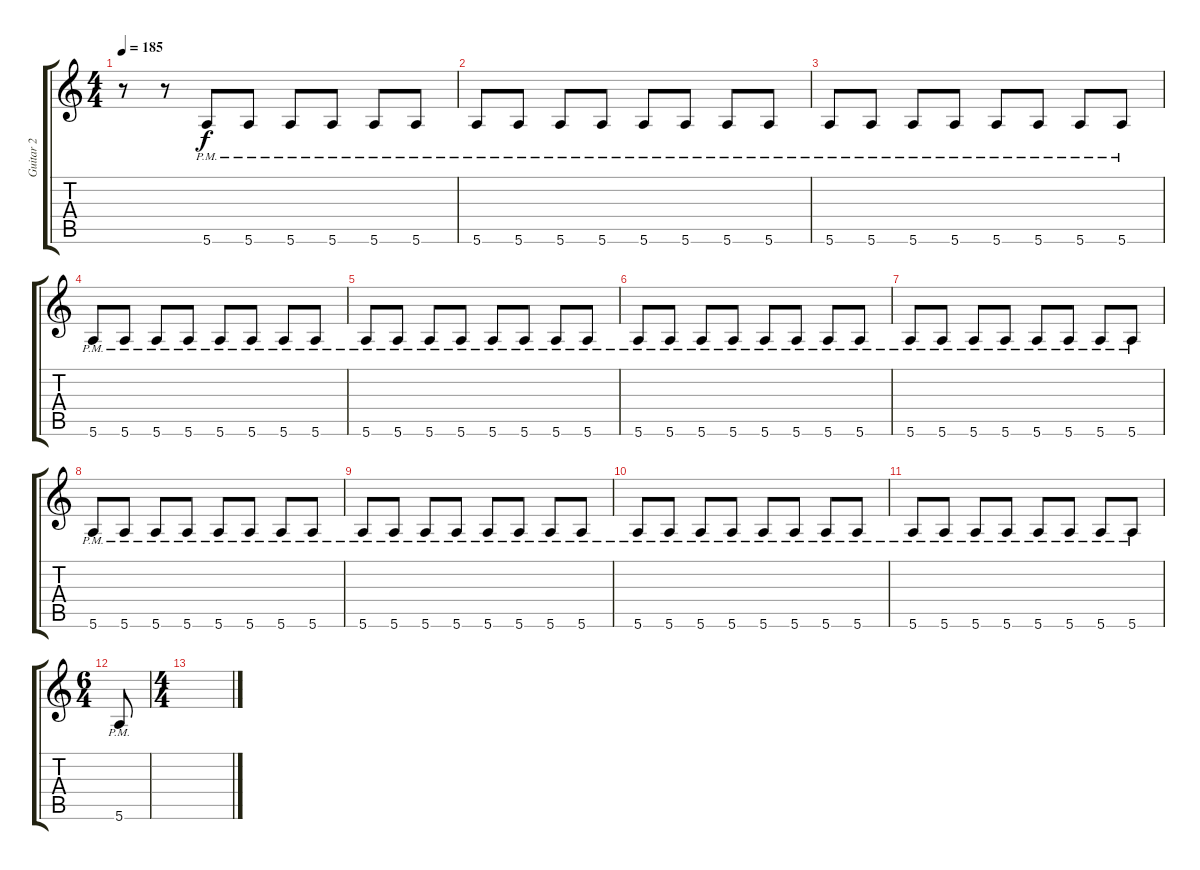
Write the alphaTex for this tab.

\track ("Guitar 2" "Guitar 2") {instrument distortionguitar}
\staff {score tabs}
\tuning (E4 B3 G3 D3 A2 E2) {hide}
\ts (4 4)
\tempo 185
\clef g2
\ks c
r.8{dy f} r.8 5.6{pm}.8 5.6{pm}.8 5.6{pm}.8 5.6{pm}.8 5.6{pm}.8 5.6{pm}.8 |
5.6{pm}.8 5.6{pm}.8 5.6{pm}.8 5.6{pm}.8 5.6{pm}.8 5.6{pm}.8 5.6{pm}.8 5.6{pm}.8 |
5.6{pm}.8 5.6{pm}.8 5.6{pm}.8 5.6{pm}.8 5.6{pm}.8 5.6{pm}.8 5.6{pm}.8 5.6{pm}.8 |
5.6{pm}.8 5.6{pm}.8 5.6{pm}.8 5.6{pm}.8 5.6{pm}.8 5.6{pm}.8 5.6{pm}.8 5.6{pm}.8 |
5.6{pm}.8 5.6{pm}.8 5.6{pm}.8 5.6{pm}.8 5.6{pm}.8 5.6{pm}.8 5.6{pm}.8 5.6{pm}.8 |
5.6{pm}.8 5.6{pm}.8 5.6{pm}.8 5.6{pm}.8 5.6{pm}.8 5.6{pm}.8 5.6{pm}.8 5.6{pm}.8 |
5.6{pm}.8 5.6{pm}.8 5.6{pm}.8 5.6{pm}.8 5.6{pm}.8 5.6{pm}.8 5.6{pm}.8 5.6{pm}.8 |
5.6{pm}.8 5.6{pm}.8 5.6{pm}.8 5.6{pm}.8 5.6{pm}.8 5.6{pm}.8 5.6{pm}.8 5.6{pm}.8 |
5.6{pm}.8 5.6{pm}.8 5.6{pm}.8 5.6{pm}.8 5.6{pm}.8 5.6{pm}.8 5.6{pm}.8 5.6{pm}.8 |
5.6{pm}.8 5.6{pm}.8 5.6{pm}.8 5.6{pm}.8 5.6{pm}.8 5.6{pm}.8 5.6{pm}.8 5.6{pm}.8 |
5.6{pm}.8 5.6{pm}.8 5.6{pm}.8 5.6{pm}.8 5.6{pm}.8 5.6{pm}.8 5.6{pm}.8 5.6{pm}.8 |
\ts (6 4)
5.6{pm}.8 |
\ts (4 4)
